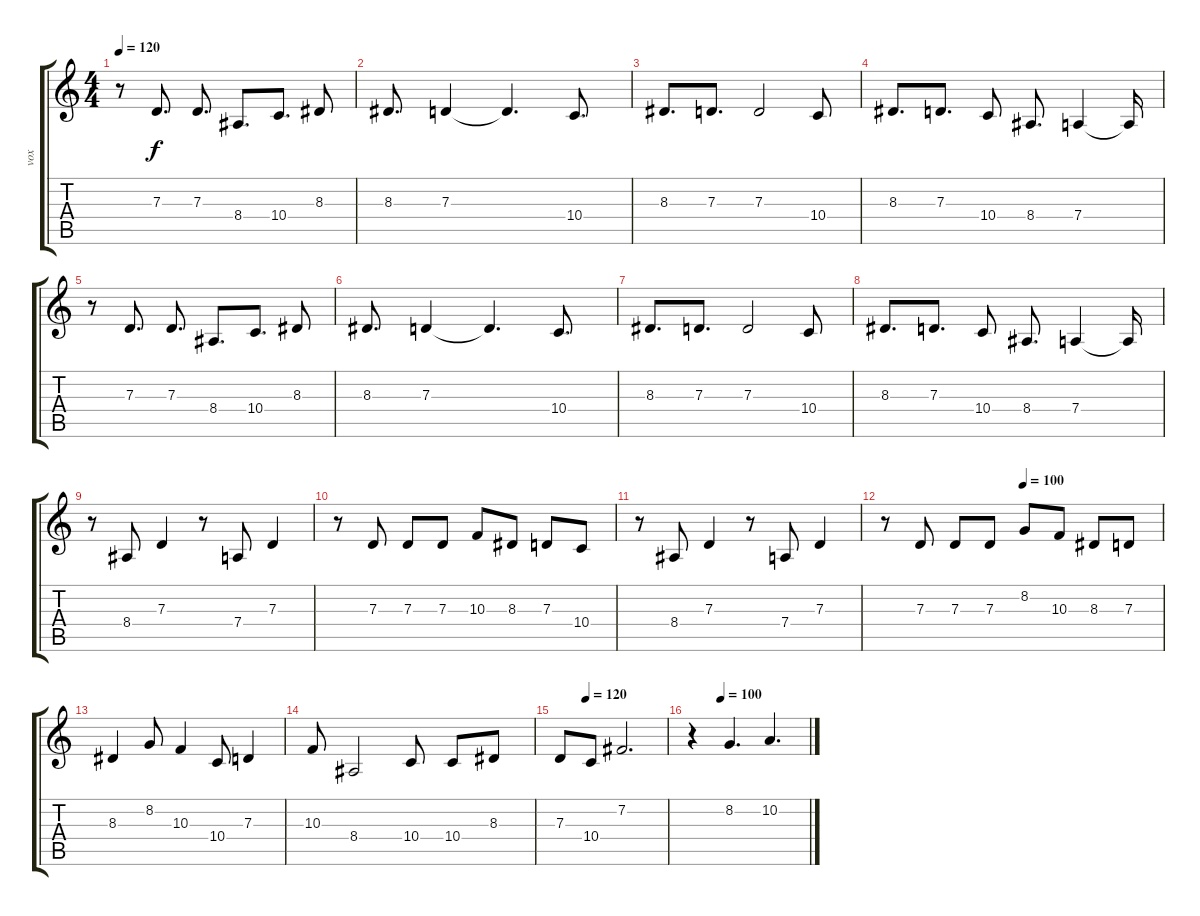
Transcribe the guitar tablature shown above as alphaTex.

\track ("vox" "vox") {instrument tremolostrings}
\staff {score tabs}
\tuning (E4 B3 G3 D3 A2 D2) {hide}
\ts (4 4)
\tempo 120
\clef g2
\ks c
r.8{dy f} 7.3.8{d} 7.3.8{d} 8.4.8{d} 10.4.8{d} 8.3.8 |
8.3.8{d} 7.3.4 7.3{t}.4{d} 10.4.8{d} |
8.3.8{d} 7.3.8{d} 7.3.2 10.4.8 |
8.3.8{d} 7.3.8{d} 10.4.8 8.4.8{d} 7.4.4 7.4{t}.16 |
r.8 7.3.8{d} 7.3.8{d} 8.4.8{d} 10.4.8{d} 8.3.8 |
8.3.8{d} 7.3.4 7.3{t}.4{d} 10.4.8{d} |
8.3.8{d} 7.3.8{d} 7.3.2 10.4.8 |
8.3.8{d} 7.3.8{d} 10.4.8 8.4.8{d} 7.4.4 7.4{t}.16 |
r.8 8.4.8 7.3.4 r.8 7.4.8 7.3.4 |
r.8 7.3.8 7.3.8 7.3.8 10.3.8 8.3.8 7.3.8 10.4.8 |
r.8 8.4.8 7.3.4 r.8 7.4.8 7.3.4 |
\tempo (100 0.5)
r.8 7.3.8 7.3.8 7.3.8 8.2.8 10.3.8 8.3.8 7.3.8 |
8.3.4 8.2.8 10.3.4 10.4.8 7.3.4 |
10.3.8 8.4.2 10.4.8 10.4.8 8.3.8 |
\tempo (120 0.25)
7.3.8 10.4.8 7.2.2{d} |
\tempo (100 0.25)
r.4 8.2.4{d} 10.2.4{d}
